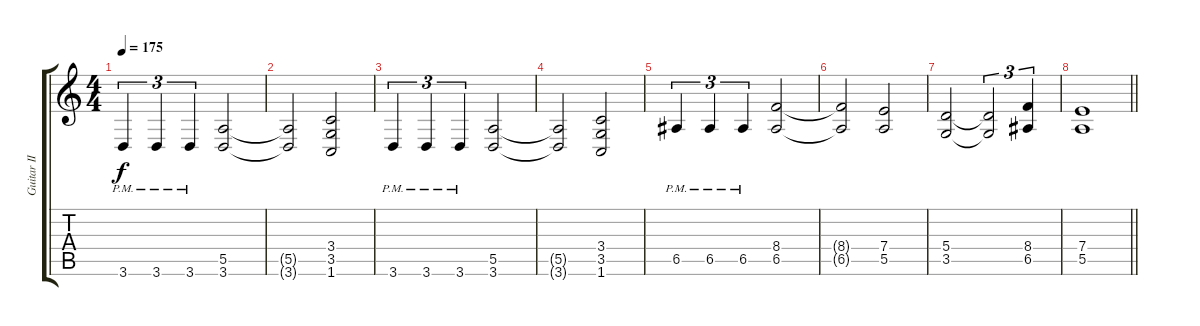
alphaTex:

\track ("Guitar II" "Guitar II") {instrument distortionguitar}
\staff {score tabs}
\tuning (B3 Gb3 D3 A2 E2 B1) {hide}
\ts (4 4)
\section ("" "")
\tempo 175
\clef g2
\ks c
3.6{pm}.4{tu (3 2) dy f} 3.6{pm}.4{tu (3 2)} 3.6{pm}.4{tu (3 2)} (5.5 3.6).2 |
(5.5{t} 3.6{t}).2 (3.4 3.5 1.6).2 |
3.6{pm}.4{tu (3 2)} 3.6{pm}.4{tu (3 2)} 3.6{pm}.4{tu (3 2)} (5.5 3.6).2 |
(5.5{t} 3.6{t}).2{volume 2} (3.4 3.5 1.6).2 |
6.5{pm}.4{tu (3 2)} 6.5{pm}.4{tu (3 2)} 6.5{pm}.4{tu (3 2)} (8.4 6.5).2 |
(8.4{t} 6.5{t}).2 (7.4 5.5).2 |
(5.4 3.5).2 (5.4{t} 3.5{t}).2{tu (3 2)} (8.4 6.5).4{tu (3 2)} |
\barLineRight lightlight
(7.4 5.5).1
